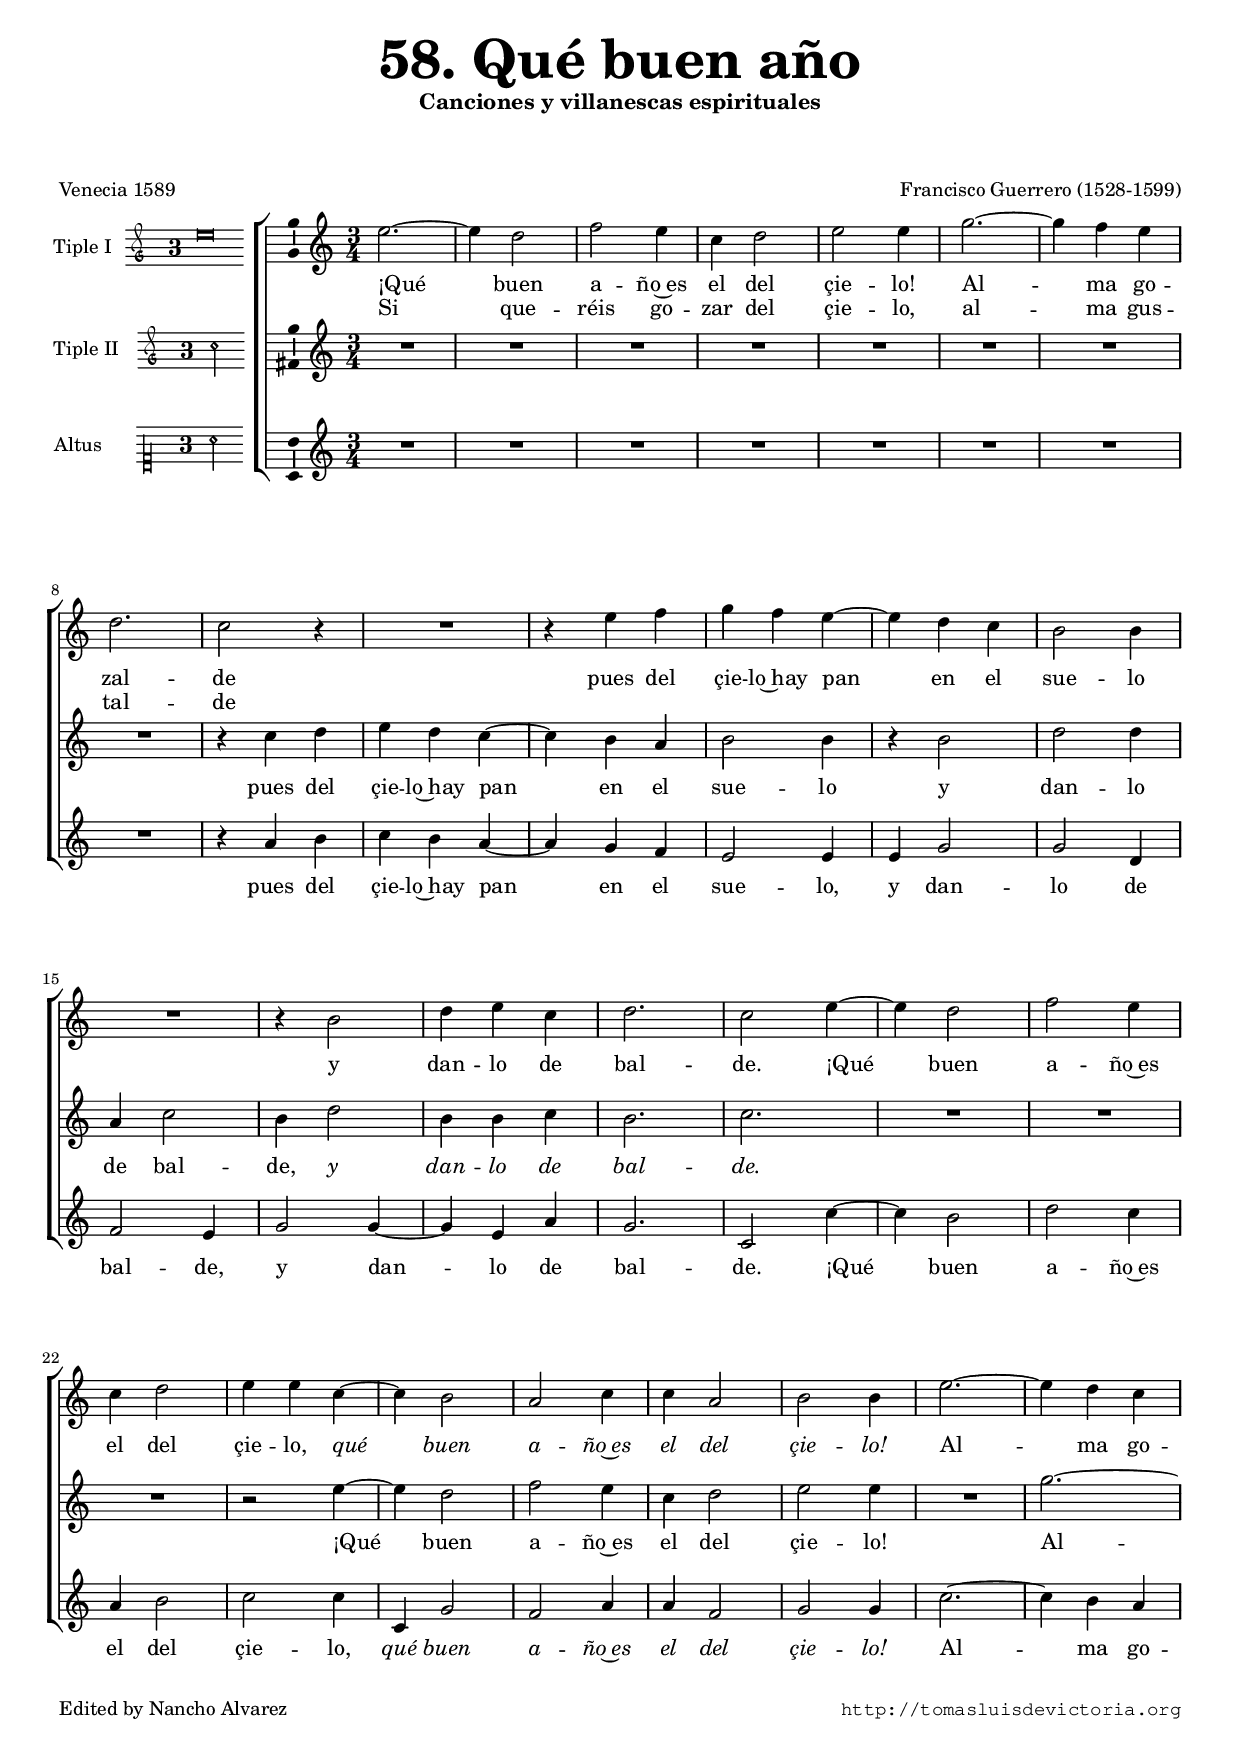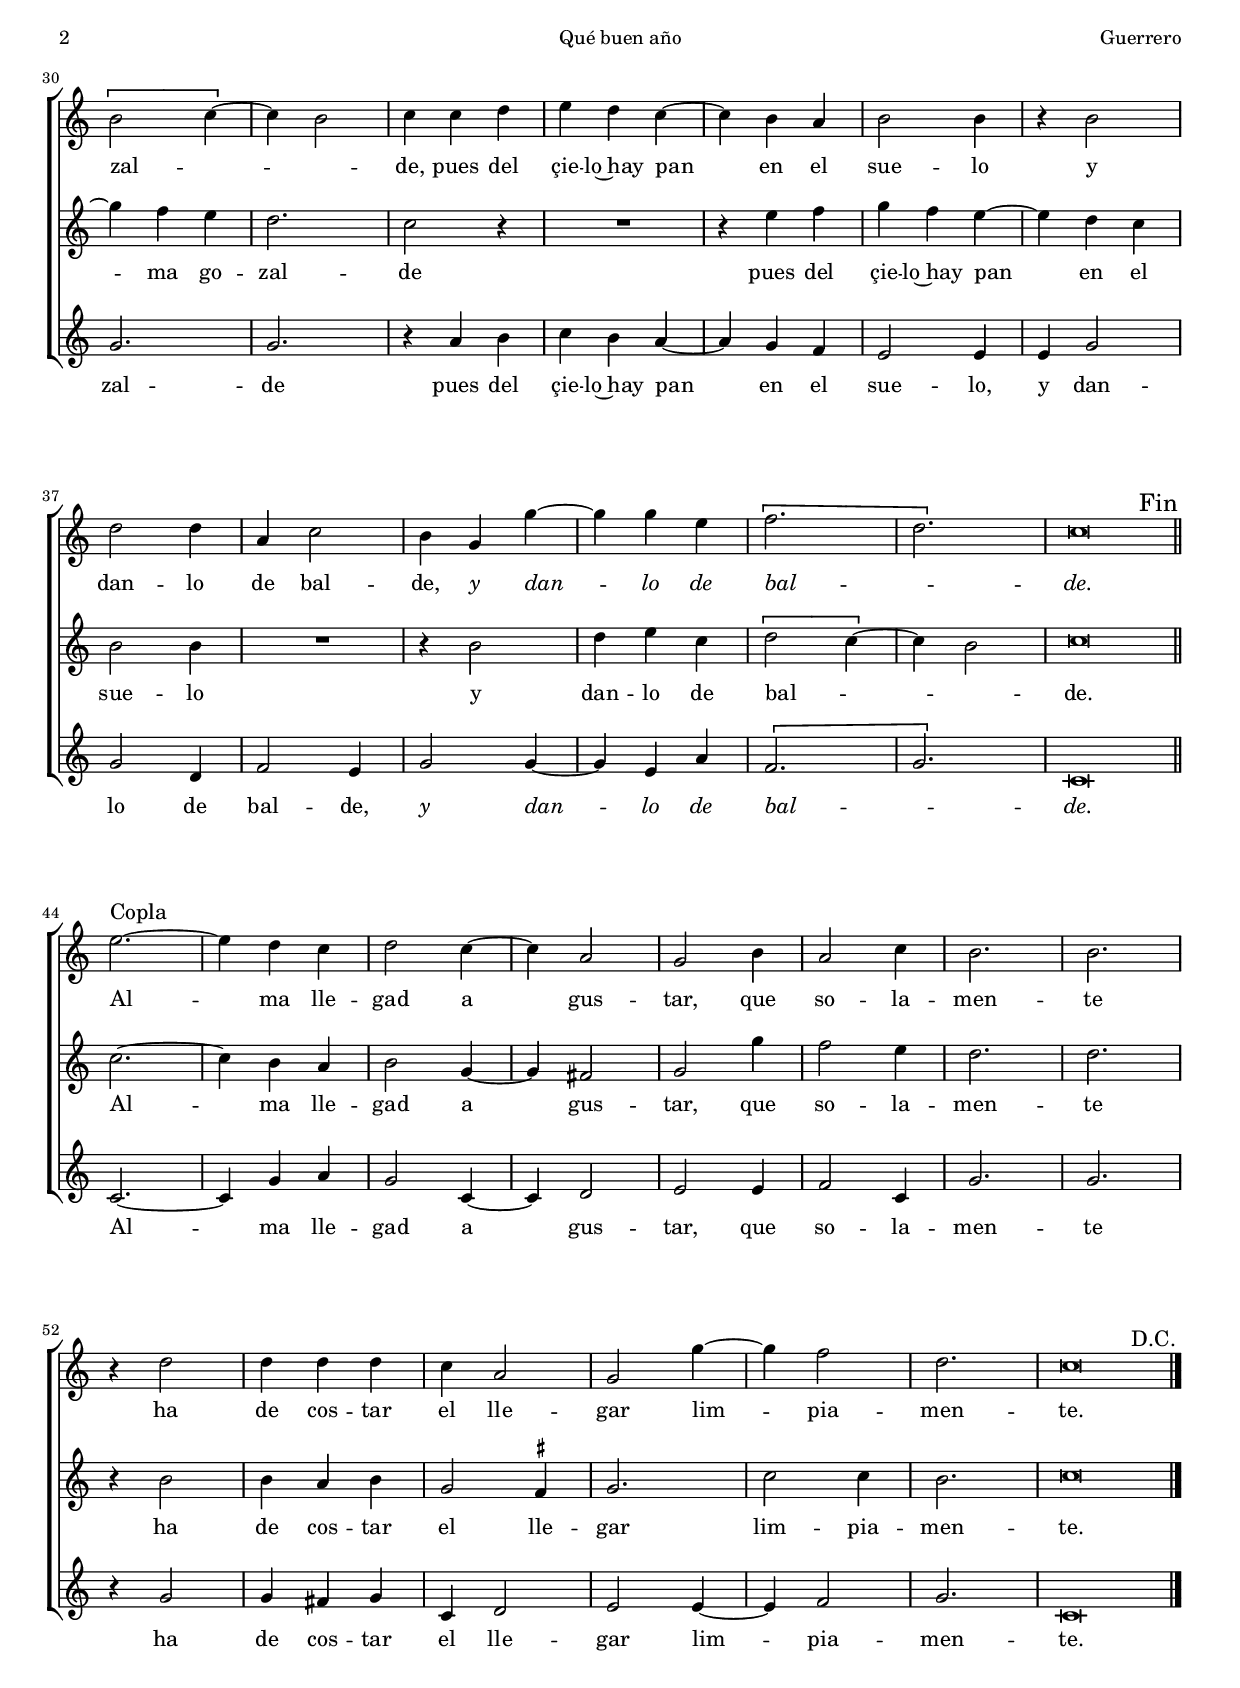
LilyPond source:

\version "2.18.0"

#(set-default-paper-size "a4")
#(set-global-staff-size 16.8)
#(ly:set-option 'point-and-click #f)
%mobile -s16.0 -i3.2

italicas=\override LyricText.font-shape = #'italic
rectas=\override LyricText.font-shape = #'upright
ss=\once \set suggestAccidentals = ##t
incipitwidth = 20

htitle="Qué buen año"
hcomposer="Guerrero"

\header {
	title=\markup{\fontsize #5 "58. Qué buen año"}
	subtitle=\markup{"Canciones y villanescas espirituales" }
	subsubtitle=\markup{\null \vspace #2 }
	composer="Francisco Guerrero (1528-1599)"
        pdfauthor=\composer
	%opus="(-)"
	poet=\markup{"Venecia 1589"}
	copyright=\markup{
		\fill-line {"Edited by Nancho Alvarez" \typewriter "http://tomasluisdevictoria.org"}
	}
%	tagline=""
}


global={\key c \major \time 3/4 \skip 1*3/4*43 \bar "||" \break
			\skip 1*3/4*15 \bar "|." }

cantus=\relative c''{
	e2. ~
	e4 d2
	f2 e4
	c d2
	e2 e4
	g2. ~
	g4 f e
	d2. 
	c2 r4
	R1*3/4
	r4 e f
	g f e ~
	e d c
	b2 b4
	R1*3/4
	r4 b2
	d4 e c
	d2. c2 e4 ~
	e d2
	f2 e4
	c d2
	e4 e c ~
	c b2
	a2 c4
	c a2
	b b4
	e2. ~
	e4 d c
	\[b2 c4 ~ \]
	c4 b2
	c4 c d
	e d c ~
	c b a
	b2 b4
	r4 b2
	d2 d4
	a c2
	b4 g g' ~
	g g e
	\[f2.
	d\]
	c\breve*3/8
	\override Score.RehearsalMark.self-alignment-X = #right
        \override Score.RehearsalMark.break-visibility =#begin-of-line-invisible
        \mark \markup{"Fin"}
        \once \override Score.TextScript.padding = #1.4
        s4*0^\markup{\larger "Copla"}
	e2. ~
	e4 d c
	d2 c4 ~
	c4 a2
	g2 b4
	a2 c4
	b2.
	b
	r4 d2
	d4 d d
	c a2
	g2 g'4 ~g f2
	d2.
	c\breve*3/8
	\mark \markup{\smaller "D.C."}	
}


altus=\relative c''{
	R1*3/4*8
	r4 c d
	e d c ~
	c b a
	b2 b4
	r4 b2
	d2 d4
	a c2
	b4 d2
	b4 b c
	b2. 
	c
	R1*3/4*3
	r2 e4 ~
	e d2
	f2 e4
	c d2
	e2 e4
	R1*3/4
	g2. ~
	g4 f e
	d2.
	c2 r4
	R1*3/4
	r4 e f
	g f e ~
	e d c
	b2 b4
	R1*3/4
	r4 b2
	d4 e c
	\[d2 c4 ~ \]
	c4 b2
	c\breve*3/8
	c2. ~
	c4 b a
	b2 g4 ~
	g fis2
	g2 g'4
	f2 e4
	d2.
	d
	r4 b2
	b4 a b
	g2 \ss fis4
	g2.
	c2 c4
	b2.
	c\breve*3/8
}

tenor=\relative c''{
	R1*3/4*8
	r4 a b
	c b a ~
	a g f
	e2 e4
	e g2
	g d4 
	f2 e4
	g2 g4 ~
	g e a
	g2. 
	c,2 c'4 ~
	c b2
	d2 c4 
	a4 b2
	c2 c4
	c,4 g'2
	f2 a4
	a f2
	g2 g4
	c2. ~
	c4 b a
	g2.
	g2.
	r4 a b
	c b a ~
	a g f
	e2 e4
	e g2
	g2 d4
	f2 e4
	g2 g4 ~
	g e a
	\[f2.
	g\]
	c,\breve*3/8
	c2. ~
	c4 g'a
	g2 c,4 ~
	c d2
	e2 e4
	f2 c4
	g'2.
	g
	r4 g2
	g4 fis g
	c,4 d2
	e2 e4 ~
	e f2
	g2.
	c,\breve*3/8
}


textocantus=\lyricmode{
¡Qué buen a -- ño~es el del çie -- lo!
Al -- ma go -- zal -- de % gozadle?
pues del çie -- lo~hay pan en el sue -- lo
y dan -- lo de bal -- de.
¡Qué buen a -- ño~es el del çie -- lo,
\italicas
qué buen a -- ño~es el del çie -- lo! % cielo
\rectas
Al -- ma go -- zal -- _ _ de,
pues del çie -- lo~hay pan en el sue -- lo % ay
y dan -- lo de bal -- de,
\italicas
y dan -- lo de bal -- _ de.
\rectas
Al -- ma lle -- gad a gus -- tar,
que so -- la -- men -- te
ha de cos -- tar el lle -- gar % á
lim -- pia -- men -- te.
}
textocantusb=\lyricmode{
Si que -- réis go -- zar del çie -- lo,
al -- ma gus -- tal -- de % gustadle?
}

textoaltus=\lyricmode{
pues del çie -- lo~hay pan en el sue -- lo
y dan -- lo de bal -- de,
\italicas
y dan -- lo de bal -- de.
\rectas
¡Qué buen a -- ño~es el del çie -- lo!
Al -- ma go -- zal -- de
pues del çie -- lo~hay pan en el sue -- lo
y dan -- lo de bal -- _ _ de.
Al -- ma lle -- gad a gus -- tar,
que so -- la -- men -- te
ha de cos -- tar el lle -- gar
lim -- pia -- men -- te.
}

textotenor=\lyricmode{
pues del çie -- lo~hay pan en el sue -- lo,
y dan -- lo de bal -- de,
y dan -- lo de bal -- de.
¡Qué buen a -- ño~es el del çie -- lo,
\italicas
qué buen a -- ño~es el del çie -- lo!
\rectas
Al -- ma go -- zal -- de
pues del çie -- lo~hay pan en el sue -- lo,
y dan -- lo de bal -- de,
\italicas
y dan -- lo de bal -- _ de.
\rectas
Al -- ma lle -- gad a gus -- tar,
que so -- la -- men -- te
ha de cos -- tar el lle -- gar
lim -- pia -- men -- te.
}

incipitcantus=\markup{
	\score{
		{ 
		\set Staff.instrumentName="Tiple I  "
		\override NoteHead.style = #'neomensural
		\override Rest.style = #'neomensural
		\override Staff.TimeSignature.style = #'single-digit
		\cadenzaOn 
		\clef "petrucci-g"
		\key c \major
		\time 3/4
		e''\breve % coloreada
		} 
	\layout {
		\context {\Voice
			\remove Ligature_bracket_engraver
			\consists Mensural_ligature_engraver
		}
		line-width=\incipitwidth
		indent = 0
	}
	}
}

incipitaltus=\markup{
	\score{
		{ 
		\set Staff.instrumentName="Tiple II   "
		\override NoteHead.style = #'neomensural
		\override Rest.style = #'neomensural
		\override Staff.TimeSignature.style = #'single-digit
		\cadenzaOn 
		\clef "petrucci-g"
		\key c \major
		\time 3/4
		c''2
		} 
	\layout {
		\context {\Voice
			\remove Ligature_bracket_engraver
			\consists Mensural_ligature_engraver
		}
		line-width=\incipitwidth
		indent = 0
	}
	}
}

incipittenor=\markup{
	\score{
		{ 
		\set Staff.instrumentName="Altus      "
		\override NoteHead.style = #'neomensural 
		\override Rest.style = #'neomensural
		\override Staff.TimeSignature.style = #'single-digit
		\cadenzaOn 
		\clef "petrucci-c1"
		\key c \major
		\time 3/4
		a'2
		} 
	\layout {
		\context {\Voice
			\remove Ligature_bracket_engraver
			\consists Mensural_ligature_engraver
		}
		line-width=\incipitwidth
		indent=0
	}
	}
}


\score {\transpose c' c'{
\new ChoirStaff<<

	\new Staff <<\global
	\new Voice="v1" {
		\set Staff.instrumentName=\incipitcantus
		\clef "treble"
		\cantus }
	\new Lyrics \lyricsto "v1" {\textocantus }
	\new Lyrics \lyricsto "v1" {\textocantusb }
	>>

	\new Staff <<\global
	\new Voice="v2" {
		\set Staff.instrumentName=\incipitaltus
		\clef "treble"
		\altus }
	\new Lyrics \lyricsto "v2" {\textoaltus }
	>>
	
	\new Staff <<\global
	\new Voice="v3" {
		\set Staff.instrumentName=\incipittenor
		\clef "treble"
		\tenor }
	\new Lyrics \lyricsto "v3" {\textotenor }
	>>
		
>>

	}%transpose

\layout{ 
	\context {\Lyrics 
		\override VerticalAxisGroup.staff-affinity = #UP
		\override VerticalAxisGroup.nonstaff-relatedstaff-spacing =
			#'((basic-distance . 0) (minimum-distance . 0) (padding . 1))
		\override LyricText.font-size = #1.2
		\override LyricHyphen.minimum-distance = #0.5
	}
	\context {\Score 
		tempoHideNote = ##t
		\override BarNumber.padding = #2 
	}
	\context {\Voice 
		%melismaBusyProperties = #'()
		%autoBeaming = ##f
	}
	\context {\Staff 
                %\RemoveEmptyStaves
                %\override VerticalAxisGroup.remove-first = ##t
		\override VerticalAxisGroup.staff-staff-spacing =
			#'((basic-distance . 11) (minimum-distance . 0) (padding . 1))
		\consists Ambitus_engraver 
		\override LigatureBracket.padding = #1
	}
}

%\midi { \mtempo }

}


\paper{
	evenHeaderMarkup=\markup  \fill-line { \fromproperty #'page:page-number-string \htitle \hcomposer }
	oddHeaderMarkup= \markup  \fill-line { \on-the-fly #not-first-page \hcomposer \on-the-fly #not-first-page \htitle \on-the-fly #not-first-page \fromproperty #'page:page-number-string }
	%system-count=20
	%page-count = 8
        systems-per-page = 4
	ragged-last-bottom = ##f
	indent=3.5\cm
	system-system-spacing =
	#'((basic-distance . 20) (minimum-distance . 0) (padding . 5))
	top-system-spacing = % header
	#'((basic-distance . 9) (minimum-distance . 0) (padding . 0))
	last-bottom-spacing = % footer
	#'((basic-distance . 13) (minimum-distance . 0) (padding . 0))
	markup-system-spacing.padding = #1.5
}
